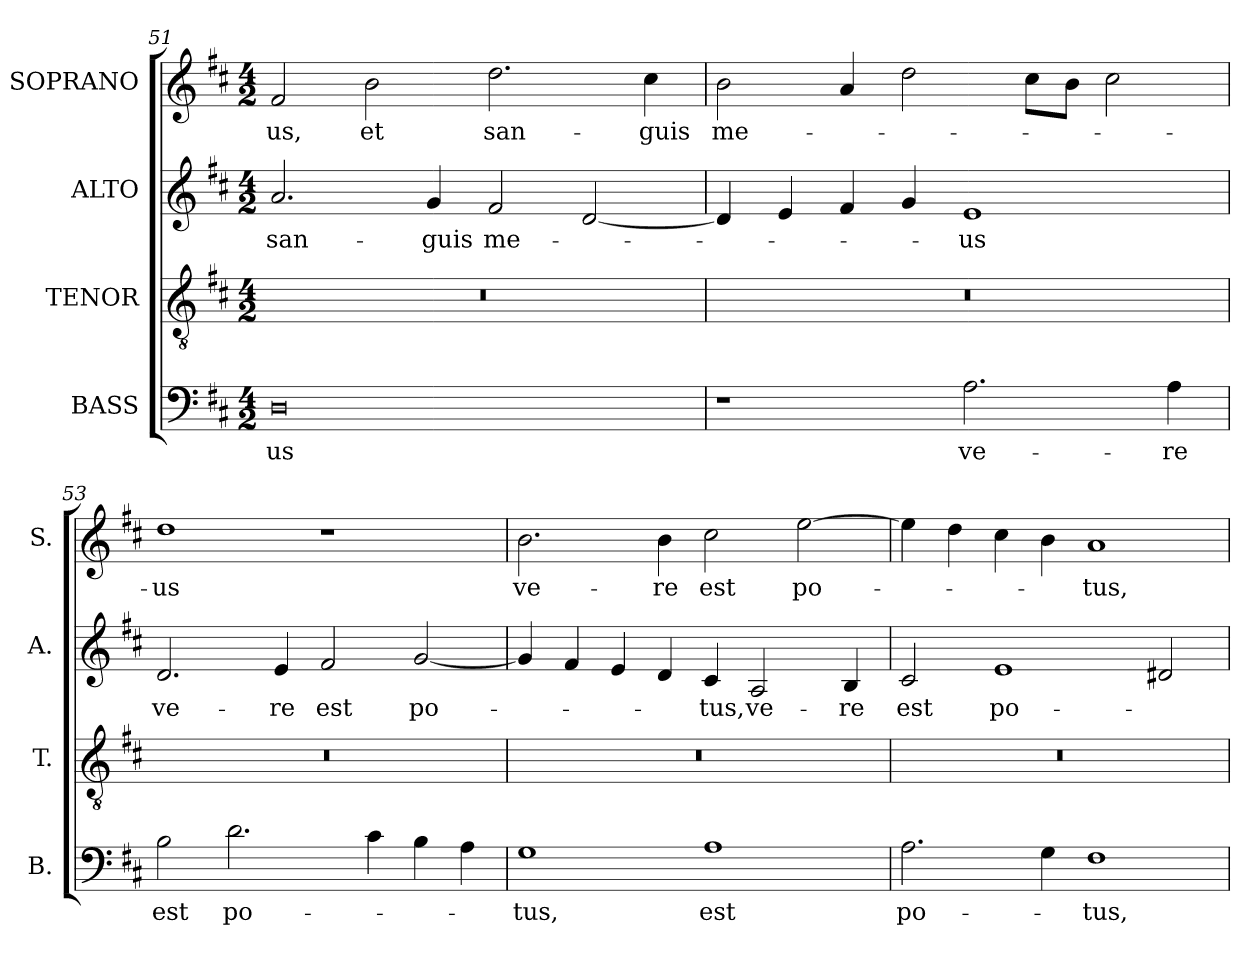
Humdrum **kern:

**kern	**text	**kern	**kern	**text	**kern	**text
*part4	*part4	*part3	*part2	*part2	*part1	*part1
*staff4	*staff4	*staff3	*staff2	*staff2	*staff1	*staff1
*I"BASS	*	*I"TENOR	*I"ALTO	*	*I"SOPRANO	*
*I'B.	*	*I'T.	*I'A.	*	*I'S.	*
*clefF4	*	*clefGv2	*clefG2	*	*clefG2	*
*	*	*ITrd7c12	*	*	*	*
*k[f#c#]	*	*k[f#c#]	*k[f#c#]	*	*k[f#c#]	*
*D:	*	*D:	*D:	*	*D:	*
*M4/2	*	*M4/2	*M4/2	*	*M4/2	*
=51	=51	=51	=51	=51	=51	=51
!	!LO:LY:b:color=#000000	!LO:N:vis=1	!	!	!	!
!	!	!	!	!LO:LY:b:color=#000000	!	!
!	!	!	!	!	!	!LO:LY:b:color=#000000
0Di	-us	0r	2.ai/	san-	2f#i/	-us,
!	!	!	!	!	!	!LO:LY:b:color=#000000
.	.	.	.	.	2bi\	et
!	!	!	!	!LO:LY:b:color=#000000	!	!
.	.	.	4gi/	-guis	.	.
!	!	!	!	!LO:LY:b:color=#000000	!	!
!	!	!	!	!	!	!LO:LY:b:color=#000000
.	.	.	2f#i/	me-	2.ddi\	san-
.	.	.	[2di/	.	.	.
!	!	!	!	!	!	!LO:LY:b:color=#000000
.	.	.	.	.	4cc#i\	-guis
=52	=52	=52	=52	=52	=52	=52
!	!	!LO:N:vis=1	!	!	!	!
!	!	!	!	!	!	!LO:LY:b:color=#000000
1r	.	0r	4di/]	.	2bi\	me-
.	.	.	4ei/	.	.	.
.	.	.	4f#i/	.	4ai/	.
.	.	.	4gi/	.	2ddi\	.
!	!LO:LY:b:color=#000000	!	!	!	!	!
!	!	!	!	!LO:LY:b:color=#000000	!	!
2.Ai\	ve-	.	1ei	-us	.	.
.	.	.	.	.	8cc#i\L	.
.	.	.	.	.	8bi\J	.
.	.	.	.	.	2cc#i\	.
!	!LO:LY:b:color=#000000	!	!	!	!	!
4Ai\	-re	.	.	.	.	.
=53	=53	=53	=53	=53	=53	=53
!	!LO:LY:b:color=#000000	!LO:N:vis=1	!	!	!	!
!	!	!	!	!LO:LY:b:color=#000000	!	!
!	!	!	!	!	!	!LO:LY:b:color=#000000
2Bi\	est	0r	2.di/	ve-	1ddi	-us
!	!LO:LY:b:color=#000000	!	!	!	!	!
2.di\	po-	.	.	.	.	.
!	!	!	!	!LO:LY:b:color=#000000	!	!
.	.	.	4ei/	-re	.	.
!	!	!	!	!LO:LY:b:color=#000000	!	!
.	.	.	2f#i/	est	1r	.
4c#i\	.	.	.	.	.	.
!	!	!	!	!LO:LY:b:color=#000000	!	!
4Bi\	.	.	[2gi/	po-	.	.
4Ai\	.	.	.	.	.	.
=54	=54	=54	=54	=54	=54	=54
!	!LO:LY:b:color=#000000	!LO:N:vis=1	!	!	!	!
!	!	!	!	!	!	!LO:LY:b:color=#000000
1Gi	-tus,	0r	4gi/]	.	2.bi\	ve-
.	.	.	4f#i/	.	.	.
.	.	.	4ei/	.	.	.
!	!	!	!	!	!	!LO:LY:b:color=#000000
.	.	.	4di/	.	4bi\	-re
!	!LO:LY:b:color=#000000	!	!	!	!	!
!	!	!	!	!LO:LY:b:color=#000000	!	!
!	!	!	!	!	!	!LO:LY:b:color=#000000
1Ai	est	.	4c#i/	-tus,	2cc#i\	est
!	!	!	!	!LO:LY:b:color=#000000	!	!
.	.	.	2Ai/	ve-	.	.
!	!	!	!	!	!	!LO:LY:b:color=#000000
.	.	.	.	.	[2eei\	po-
!	!	!	!	!LO:LY:b:color=#000000	!	!
.	.	.	4Bi/	-re	.	.
!!LO:LB:g=z
=55	=55	=55	=55	=55	=55	=55
!	!LO:LY:b:color=#000000	!LO:N:vis=1	!	!	!	!
!	!	!	!	!LO:LY:b:color=#000000	!	!
2.Ai\	po-	0r	2c#i/	est	4eei\]	.
.	.	.	.	.	4ddi\	.
!	!	!	!	!LO:LY:b:color=#000000	!	!
.	.	.	1ei	po-	4cc#i\	.
4Gi\	.	.	.	.	4bi\	.
!	!LO:LY:b:color=#000000	!	!	!	!	!
!	!	!	!	!	!	!LO:LY:b:color=#000000
1F#i	-tus,	.	.	.	1ai	-tus,
.	.	.	2d#Xi/	.	.	.
=	=	=	=	=	=	=
*-	*-	*-	*-	*-	*-	*-
